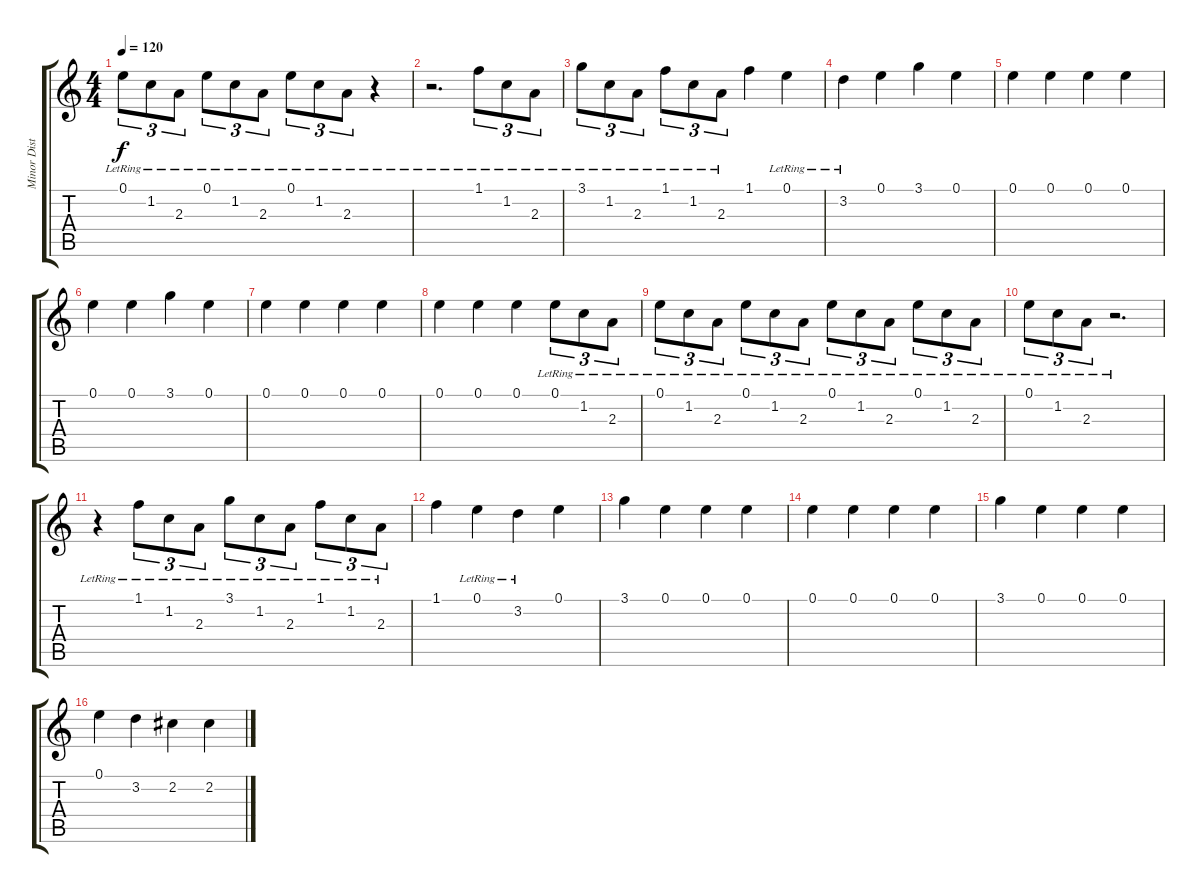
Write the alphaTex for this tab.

\track ("Minor Distortion (some sections)" "Minor Dist") {instrument distortionguitar}
\staff {score tabs}
\tuning (E4 B3 G3 D3 A2 D2) {hide}
\ts (4 4)
\tempo 120
\clef g2
\ks c
0.1{lr}.8{tu (3 2) dy f} 1.2{lr}.8{tu (3 2)} 2.3{lr}.8{tu (3 2)} 0.1{lr}.8{tu (3 2)} 1.2{lr}.8{tu (3 2)} 2.3{lr}.8{tu (3 2)} 0.1{lr}.8{tu (3 2)} 1.2{lr}.8{tu (3 2)} 2.3{lr}.8{tu (3 2)} r.4 |
r.2{d} 1.1{lr}.8{tu (3 2)} 1.2{lr}.8{tu (3 2)} 2.3{lr}.8{tu (3 2)} |
3.1{lr}.8{tu (3 2)} 1.2{lr}.8{tu (3 2)} 2.3{lr}.8{tu (3 2)} 1.1{lr}.8{tu (3 2)} 1.2{lr}.8{tu (3 2)} 2.3{lr}.8{tu (3 2)} 1.1.4 0.1{lr}.4 |
3.2{lr}.4 0.1.4 3.1.4 0.1.4 |
0.1.4 0.1.4 0.1.4 0.1.4 |
0.1.4 0.1.4 3.1.4 0.1.4 |
0.1.4 0.1.4 0.1.4 0.1.4 |
0.1.4 0.1.4 0.1.4 0.1{lr}.8{tu (3 2)} 1.2{lr}.8{tu (3 2)} 2.3{lr}.8{tu (3 2)} |
0.1{lr}.8{tu (3 2)} 1.2{lr}.8{tu (3 2)} 2.3{lr}.8{tu (3 2)} 0.1{lr}.8{tu (3 2)} 1.2{lr}.8{tu (3 2)} 2.3{lr}.8{tu (3 2)} 0.1{lr}.8{tu (3 2)} 1.2{lr}.8{tu (3 2)} 2.3{lr}.8{tu (3 2)} 0.1{lr}.8{tu (3 2)} 1.2{lr}.8{tu (3 2)} 2.3{lr}.8{tu (3 2)} |
0.1{lr}.8{tu (3 2)} 1.2{lr}.8{tu (3 2)} 2.3{lr}.8{tu (3 2)} r.2{d} |
r.4 1.1{lr}.8{tu (3 2)} 1.2{lr}.8{tu (3 2)} 2.3{lr}.8{tu (3 2)} 3.1{lr}.8{tu (3 2)} 1.2{lr}.8{tu (3 2)} 2.3{lr}.8{tu (3 2)} 1.1{lr}.8{tu (3 2)} 1.2{lr}.8{tu (3 2)} 2.3{lr}.8{tu (3 2)} |
1.1.4 0.1{lr}.4 3.2{lr}.4 0.1.4 |
3.1.4 0.1.4 0.1.4 0.1.4 |
0.1.4 0.1.4 0.1.4 0.1.4 |
3.1.4 0.1.4 0.1.4 0.1.4 |
0.1.4 3.2.4 2.2.4 2.2.4
